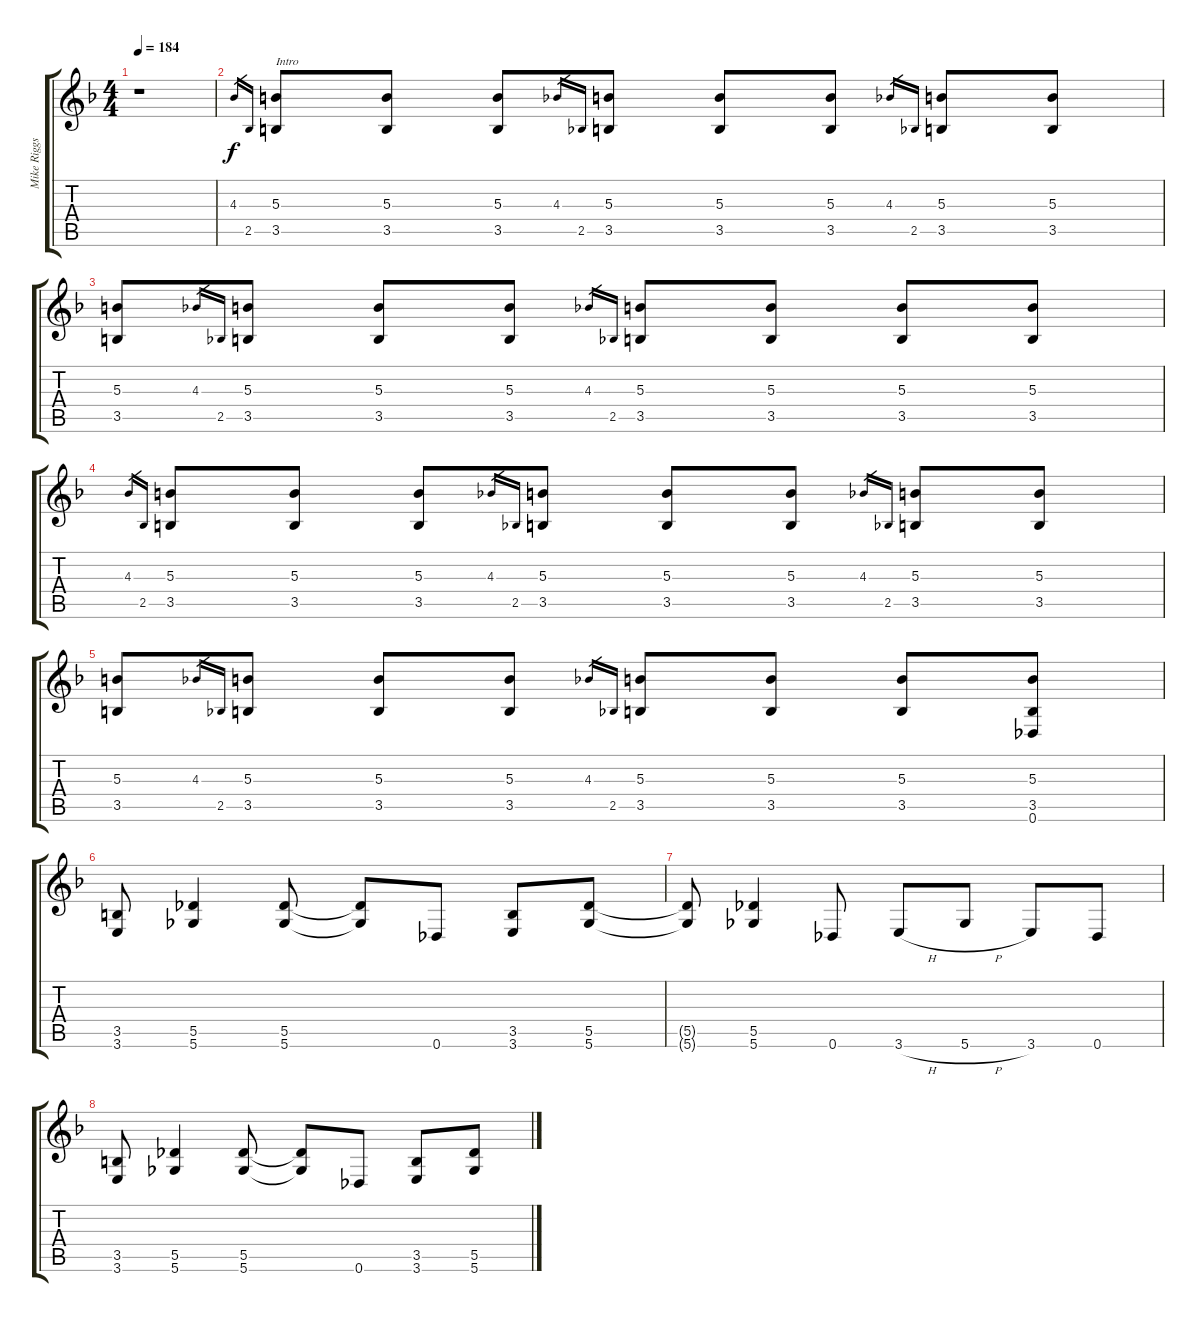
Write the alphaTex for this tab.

\track ("Mike Riggs" "Mike Riggs") {mute instrument distortionguitar}
\staff {score tabs}
\tuning (Eb4 Bb3 Gb3 Db3 Ab2 Db2) {hide}
\ts (4 4)
\tempo 184
\clef g2
\ks f
r.1{dy f instrument distortionguitar} |
4.3.16{gr} 2.5.16{gr} (5.3 3.5).8{txt "Intro"} (5.3 3.5).8 (5.3 3.5).8 4.3.16{gr} 2.5.16{gr} (5.3 3.5).8 (5.3 3.5).8 (5.3 3.5).8 4.3.16{gr} 2.5.16{gr} (5.3 3.5).8 (5.3 3.5).8 |
(5.3 3.5).8 4.3.16{gr} 2.5.16{gr} (5.3 3.5).8 (5.3 3.5).8 (5.3 3.5).8 4.3.16{gr} 2.5.16{gr} (5.3 3.5).8 (5.3 3.5).8 (5.3 3.5).8 (5.3 3.5).8 |
4.3.16{gr} 2.5.16{gr} (5.3 3.5).8 (5.3 3.5).8 (5.3 3.5).8 4.3.16{gr} 2.5.16{gr} (5.3 3.5).8 (5.3 3.5).8 (5.3 3.5).8 4.3.16{gr} 2.5.16{gr} (5.3 3.5).8 (5.3 3.5).8 |
(5.3 3.5).8 4.3.16{gr} 2.5.16{gr} (5.3 3.5).8 (5.3 3.5).8 (5.3 3.5).8 4.3.16{gr} 2.5.16{gr} (5.3 3.5).8 (5.3 3.5).8 (5.3 3.5).8 (5.3 3.5 0.6).8 |
(3.5 3.6).8 (5.5 5.6).4 (5.5 5.6).8 (5.5{t} 5.6{t}).8 0.6.8 (3.5 3.6).8 (5.5 5.6).8 |
(5.5{t} 5.6{t}).8 (5.5 5.6).4 0.6.8 3.6{h}.8 5.6{h}.8 3.6.8 0.6.8 |
(3.5 3.6).8 (5.5 5.6).4 (5.5 5.6).8 (5.5{t} 5.6{t}).8 0.6.8 (3.5 3.6).8 (5.5 5.6).8
